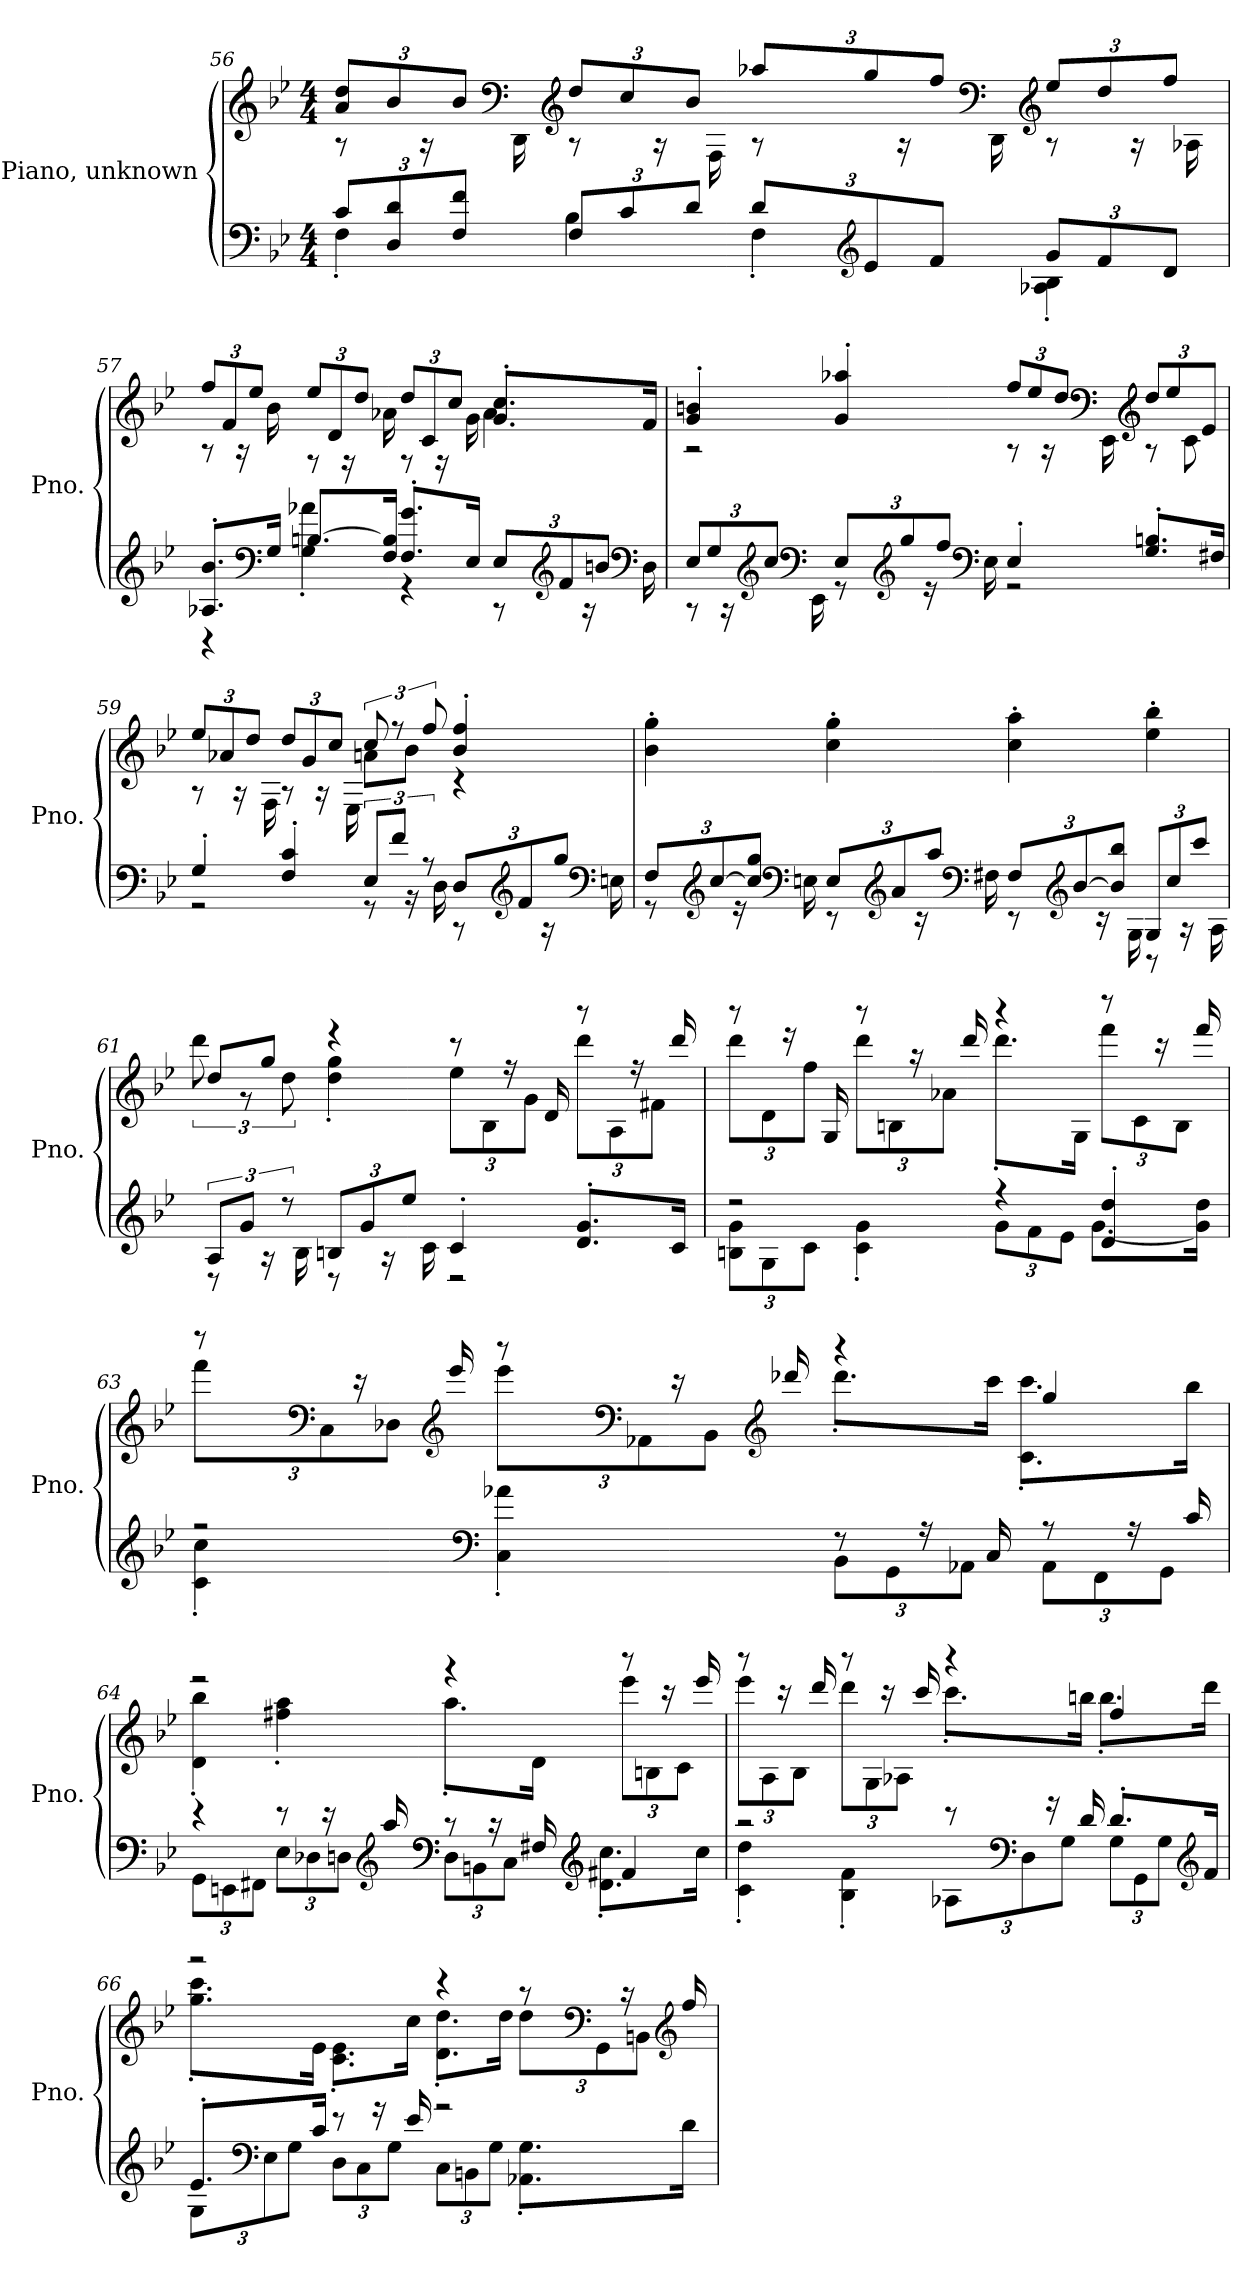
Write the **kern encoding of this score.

**kern	**kern
*part1	*part1
*staff2	*staff1
*I"Piano, unknown	*
*I'Pno.	*
!!LO:LB:g=z
*clefF4	*clefG2
*k[b-e-]	*k[b-e-]
*M4/4	*M4/4
*Xbrackettup	*Xbrackettup
=56	=56
*^	*^
12c/L	4F'\	12a/ 12dd/L	8r
12D/ 12d/	.	12b-/	.
.	.	.	16r
12F/ 12f/J	.	12b-/J	.
*	*	*clefF4	*
.	.	.	16DD\
*	*	*clefG2	*
12F/L	4B-\	12dd/L	8r
12c/	.	12cc/	.
.	.	.	16r
12d/J	.	12b-/J	.
.	.	.	16F\
12d/L	4F'\	12aa-X/L	8r
*clefG2	*	*	*
12e-/	.	12gg/	.
.	.	.	16r
12f/J	.	12ff/J	.
*	*	*clefF4	*
.	.	.	16DD\
*	*	*clefG2	*
12g/L	4A-X\' 4B-\'	12ee-/L	8r
12f/	.	12dd/	.
.	.	.	16r
12d/J	.	12ff/J	.
.	.	.	16A-X\
!!LO:LB:g=z	!!
=57	=57	=57	=57
8.A-X/' 8.b-/'L	4r	12ff/L	8r
.	.	12f/	.
.	.	.	16r
.	.	12ee-/J	.
*clefF4	*	*	*
16G/Jk	.	.	16b-\
[8.Bn/L	4G\' 4a-X\'	12ee-/L	8r
.	.	12d/	.
.	.	.	16r
.	.	12dd/J	.
16F/ 16B/]Jk	.	.	16a-X\
8.F/' 8.g/'L	4r	12dd/L	8r
.	.	12c/	.
.	.	.	16r
.	.	12cc/J	.
16E-/Jk	.	.	16g\
12E-/L	8r	8.g/' 8.cc/'L	4a-\
*clefG2	*	*	*
12f/	.	.	.
.	16r	.	.
12bn/J	.	.	.
*clefF4	*	*	*
.	16D\	16f/Jk	.
!!LO:LB:g=z	!!
=58	=58	=58	=58
12E-/L	8r	4g/' 4bn/'	2r
12G/	.	.	.
.	16r	.	.
*clefG2	*	*	*
12cc/J	.	.	.
*clefF4	*	*	*
.	16EE-\	.	.
12E-/L	8r	4g/' 4aa-X/'	.
*clefG2	*	*	*
12gg/	.	.	.
.	16r	.	.
12ff/J	.	.	.
*clefF4	*	*	*
.	16E-\	.	.
4E-'/	2r	12ff/L	8r
.	.	12ee-/	.
.	.	.	16r
.	.	12dd/J	.
*	*	*clefF4	*
.	.	.	16EE-\
*	*	*clefG2	*
8.G/' 8.Bn/'L	.	12dd/L	8r
.	.	12ee-/	.
.	.	.	8c\
.	.	12e-/J	.
16F#X/Jk	.	.	.
!!LO:LB:g=z	!!
=59	=59	=59	=59
4G'/	2r	12ee-/L	8r
.	.	12a-X/	.
.	.	.	16r
.	.	12dd/J	.
.	.	.	16F\
4F/' 4c/'	.	12dd/L	8r
.	.	12g/	.
.	.	.	16r
.	.	12cc/J	.
.	.	.	16E-\
*brackettup	*	*brackettup	*
12E-/L	8r	12cc/	8an\L
12f/J	.	12r	.
.	16r	.	8b-\J
12r	.	12ff/	.
.	16D\	.	.
*Xbrackettup	*	*	*
12D/L	8r	4b-/' 4ff/'	4r
*clefG2	*	*	*
12f/	.	.	.
.	16r	.	.
12gg/J	.	.	.
*clefF4	*	*	*
.	16En\	.	.
*	*	*v	*v
!!LO:LB:g=z
=60	=60	=60
12F/L	8r	4b-\' 4gg\'
*clefG2	*	*
[12cc/	.	.
.	16r	.
12cc/] 12gg/J	.	.
*clefF4	*	*
.	16En\	.
12E/L	8r	4cc\' 4gg\'
*clefG2	*	*
12a/	.	.
.	16r	.
12aa/J	.	.
*clefF4	*	*
.	16F#X\	.
12F#/L	8r	4cc\' 4aa\'
*clefG2	*	*
[12b-/	.	.
.	16r	.
12b-/] 12bb-/J	.	.
.	16G\	.
12G/L	8r	4ee-\' 4bb-\'
12cc/	.	.
.	16r	.
12ccc/J	.	.
.	16A\	.
!!LO:PB:g=z
=61	=61	=61
*brackettup	*	*
*	*	*^
12A/L	8r	8dd/L	12ddd\
12g/J	.	.	12r
.	16r	8gg/J	.
12r	.	.	12dd\
.	16B-\	.	.
*Xbrackettup	*	*	*
12Bn/L	8r	4r	4dd\' 4gg\'
12g/	.	.	.
.	16r	.	.
12ee-/J	.	.	.
.	16c\	.	.
*	*	*	*Xbrackettup
4c'/	2r	8r	12ee-\L
.	.	.	12B-\
.	.	16r	.
.	.	.	12g\J
.	.	16d/	.
8.d/' 8.g/'L	.	8r	12ddd\L
.	.	.	12A\
.	.	16r	.
.	.	.	12f#X\J
16c/Jk	.	16ddd/	.
=62	=62	=62	=62
2r	12Bn\ 12g\L	8r	12ddd\L
.	12G\	.	12d\
.	.	16r	.
.	12c\J	.	12ff\J
.	.	16G/	.
.	4c\' 4g\'	8r	12ddd\L
.	.	.	12Bn\
.	.	16r	.
.	.	.	12a-X\J
.	.	16ddd/	.
4r	12g\L	4r	8.ddd'\L
.	12f\	.	.
.	12e-\J	.	.
.	.	.	16G\Jk
4d/' 4dd/'	[8.g\L	8r	12fff\L
.	.	.	12c\
.	.	16r	.
.	.	.	12B\J
.	16g\] 16dd\Jk	16fff/	.
!!LO:LB:g=z	!!
=63	=63	=63	=63
2r	4c\' 4cc\'	8r	12fff\L
*	*	*clefF4	*
.	.	.	12C\
.	.	16r	.
.	.	.	12D-X\J
*	*	*clefG2	*
.	.	16eee-/	.
*clefF4	*	*	*
.	4C\' 4a-X\'	8r	12eee-\L
*	*	*clefF4	*
.	.	.	12AA-X\
.	.	16r	.
.	.	.	12BB-\J
*	*	*clefG2	*
.	.	16ddd-X/	.
8r	12BB-\L	4r	8.ddd-'\L
.	12GG\	.	.
16r	.	.	.
.	12AA-X\J	.	.
16C/	.	.	16ccc\Jk
8r	12AA-\L	4gg/	8.c\' 8.ccc\'L
.	12FF\	.	.
16r	.	.	.
.	12GG\J	.	.
16c/	.	.	16bb-\Jk
!!LO:LB:g=z	!!
=64	=64	=64	=64
4r	12GG\L	2r	4d\' 4bb-\'
.	12EEn\	.	.
.	12FF#X\J	.	.
8r	12E-\L	.	4ff#X\' 4aa\'
.	12D-X\	.	.
16r	.	.	.
.	12Dn\J	.	.
*clefG2	*	*	*
16aa/	.	.	.
*clefF4	*	*	*
8r	12D\L	4r	8.aa'\L
.	12BBn\	.	.
16r	.	.	.
.	12C\J	.	.
16F#X/	.	.	16d\Jk
*clefG2	*	*	*
4f#X/	8.d\' 8.cc\'L	8r	12eee-\L
.	.	.	12Bn\
.	.	16r	.
.	.	.	12c\J
.	16cc\Jk	16eee-/	.
!!LO:LB:g=z	!!
=65	=65	=65	=65
2r	4c\' 4dd\'	8r	12eee-\L
.	.	.	12A\
.	.	16r	.
.	.	.	12B-\J
.	.	16ddd/	.
.	4B-\' 4f\'	8r	12ddd\L
.	.	.	12G\
.	.	16r	.
.	.	.	12A-X\J
.	.	16ccc/	.
8r	12A-X\L	4r	8.ccc'\L
*clefF4	*	*	*
.	12D\	.	.
16r	.	.	.
.	12G\J	.	.
16d/	.	.	16bbn\Jk
8.d'/L	12G\L	4ff/	8.bb'\L
.	12GG\	.	.
.	12G\J	.	.
*clefG2	*	*	*
16f/Jk	.	.	16ddd\Jk
!!LO:LB:g=z	!!
=66	=66	=66	=66
8.e-'/L	12G\L	2r	8.gg\' 8.ccc\'L
*clefF4	*	*	*
.	12E-\	.	.
.	12G\J	.	.
16c/Jk	.	.	16e-\Jk
8r	12D\L	.	8.c\' 8.e-\'L
.	12C\	.	.
16r	.	.	.
.	12G\J	.	.
16e-/	.	.	16cc\Jk
2r	12C\L	4r	8.d\' 8.dd\'L
.	12BBn\	.	.
.	12G\J	.	.
.	.	.	16dd\Jk
.	8.AA-X\' 8.G\'L	8r	12dd\L
*	*	*clefF4	*
.	.	.	12GG\
.	.	16r	.
.	.	.	12BBn\J
*	*	*clefG2	*
.	16d\Jk	16ff/	.
*v	*v	*	*
*	*v	*v
=	=
*-	*-
